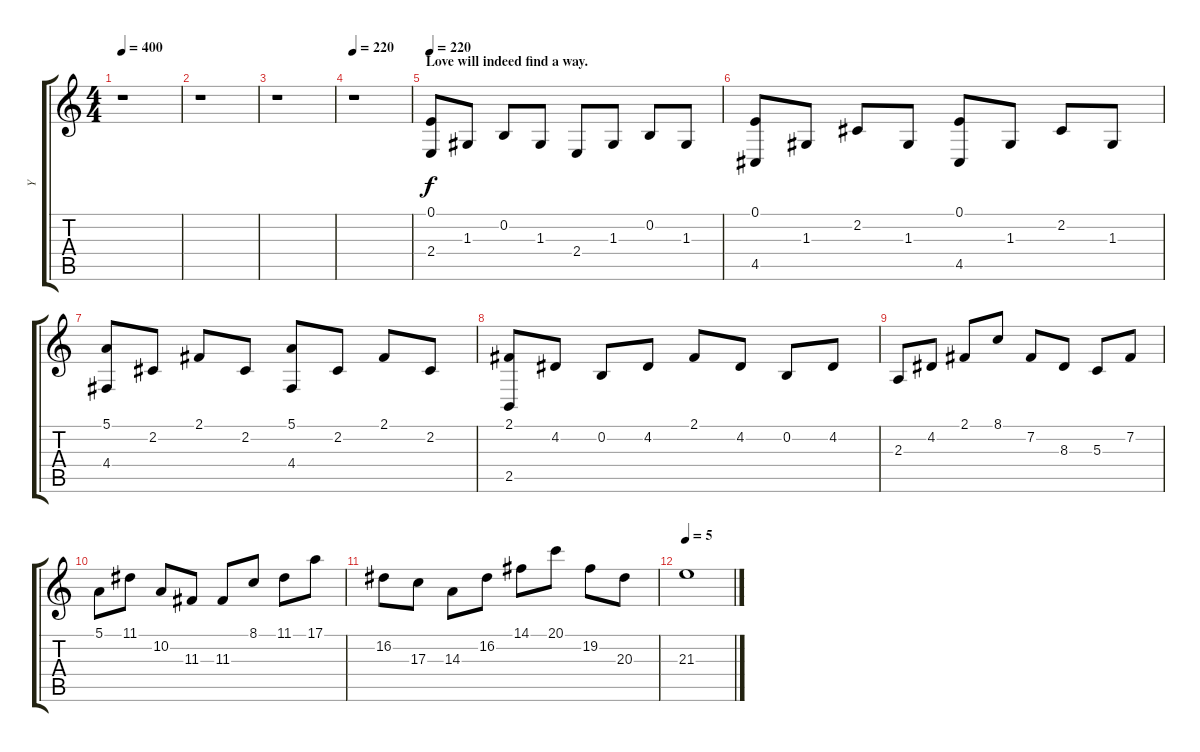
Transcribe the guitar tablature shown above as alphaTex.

\track ("Y" "Y") {instrument clavinet}
\staff {score tabs}
\tuning (E4 B3 G3 D3 A2 E2) {hide}
\ts (4 4)
\tempo 400
\clef g2
\ks c
r.1{dy f} |
r.1 |
r.1 |
\tempo 220
r.1 |
\section ("" "Love will indeed find a way.")
\tempo 220
(0.1 2.4).8 1.3.8 0.2.8 1.3.8 2.4.8 1.3.8 0.2.8 1.3.8 |
(0.1 4.5).8 1.3.8 2.2.8 1.3.8 (0.1 4.5).8 1.3.8 2.2.8 1.3.8 |
(5.1 4.4).8 2.2.8 2.1.8 2.2.8 (5.1 4.4).8 2.2.8 2.1.8 2.2.8 |
(2.1 2.5).8 4.2.8 0.2.8 4.2.8 2.1.8 4.2.8 0.2.8 4.2.8 |
2.3.8 4.2.8 2.1.8 8.1.8 7.2.8 8.3.8 5.3.8 7.2.8 |
5.1.8 11.1.8 10.2.8 11.3.8 11.3.8 8.1.8 11.1.8 17.1.8 |
16.2.8 17.3.8 14.3.8 16.2.8 14.1.8 20.1.8 19.2.8 20.3.8 |
\tempo 5
21.3.1
